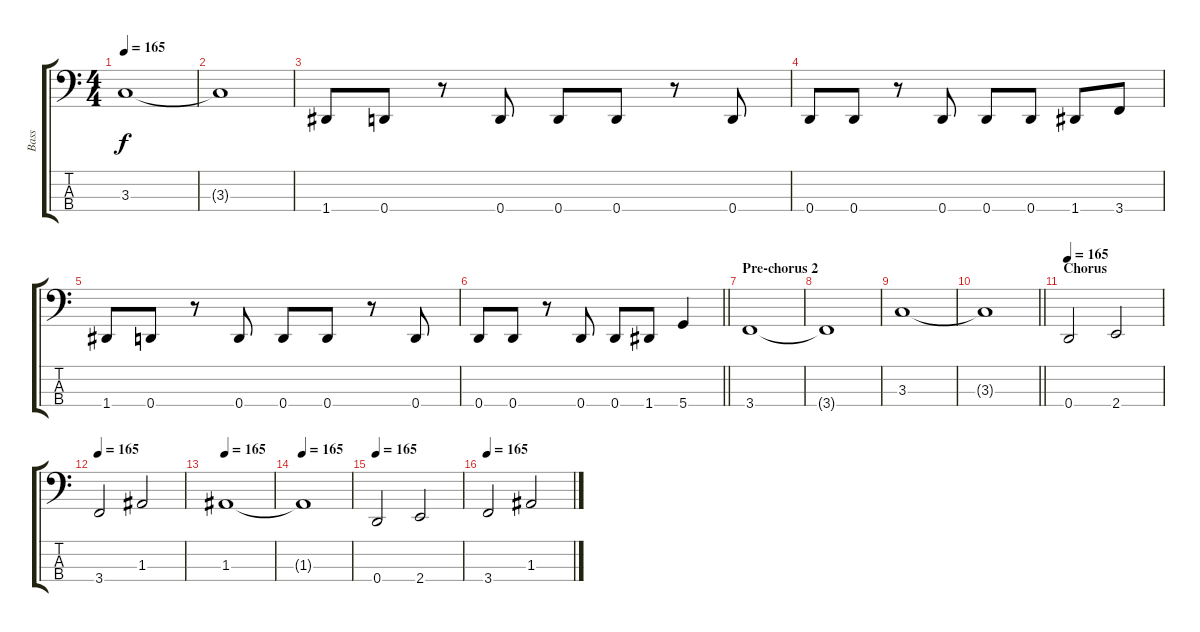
\track ("Bass" "Bass") {instrument electricbassfinger}
\staff {score tabs}
\tuning (G2 D2 A1 D1) {hide}
\ts (4 4)
\tempo 165
\clef f4
\ks c
3.3.1{dy f} |
3.3{t}.1 |
1.4.8 0.4.8 r.8 0.4.8 0.4.8 0.4.8 r.8 0.4.8 |
0.4.8 0.4.8 r.8 0.4.8 0.4.8 0.4.8 1.4.8 3.4.8 |
1.4.8 0.4.8 r.8 0.4.8 0.4.8 0.4.8 r.8 0.4.8 |
\barLineRight lightlight
0.4.8 0.4.8 r.8 0.4.8 0.4.8 1.4.8 5.4.4 |
\section ("" "Pre-chorus 2")
3.4.1 |
3.4{t}.1 |
3.3.1 |
\barLineRight lightlight
3.3{t}.1 |
\section ("" "Chorus")
\tempo 165
0.4.2 2.4.2 |
\tempo 165
3.4.2 1.3.2 |
\tempo 165
1.3.1 |
\tempo 165
1.3{t}.1 |
\tempo 165
0.4.2 2.4.2 |
\tempo 165
3.4.2 1.3.2
